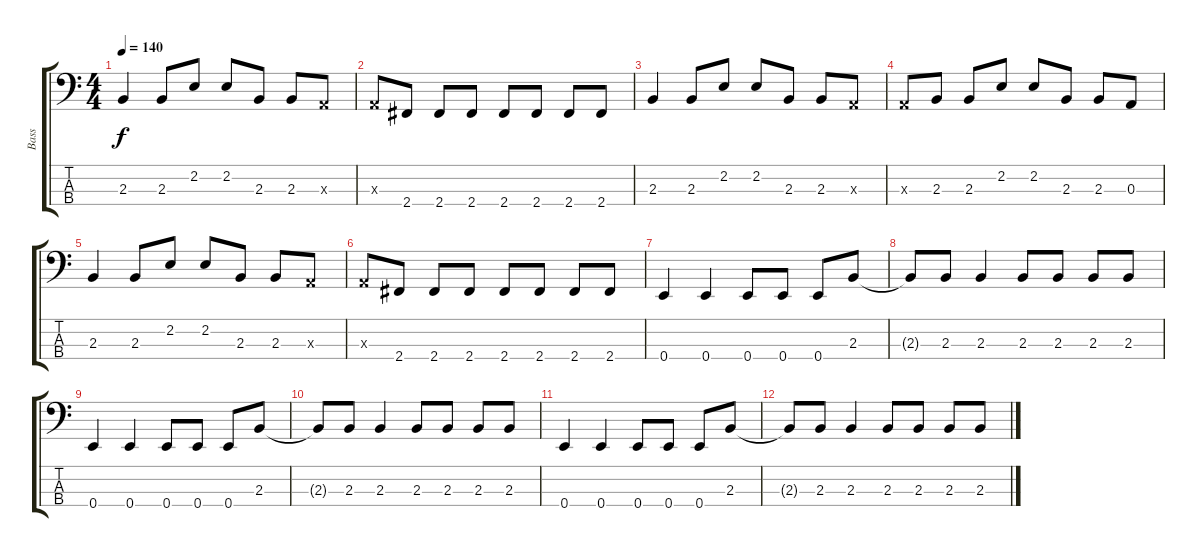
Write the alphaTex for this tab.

\track ("Bass" "Bass") {instrument electricbasspick}
\staff {score tabs}
\tuning (G2 D2 A1 E1) {hide}
\ts (4 4)
\tempo 140
\clef f4
\ks c
2.3.4{dy f} 2.3.8 2.2.8 2.2.8 2.3.8 2.3.8 0.3{x}.8 |
0.3{x}.8 2.4.8 2.4.8 2.4.8 2.4.8 2.4.8 2.4.8 2.4.8 |
2.3.4 2.3.8 2.2.8 2.2.8 2.3.8 2.3.8 0.3{x}.8 |
0.3{x}.8 2.3.8 2.3.8 2.2.8 2.2.8 2.3.8 2.3.8 0.3.8 |
2.3.4 2.3.8 2.2.8 2.2.8 2.3.8 2.3.8 0.3{x}.8 |
0.3{x}.8 2.4.8 2.4.8 2.4.8 2.4.8 2.4.8 2.4.8 2.4.8 |
0.4.4 0.4.4 0.4.8 0.4.8 0.4.8 2.3.8 |
2.3{t}.8 2.3.8 2.3.4 2.3.8 2.3.8 2.3.8 2.3.8 |
0.4.4 0.4.4 0.4.8 0.4.8 0.4.8 2.3.8 |
2.3{t}.8 2.3.8 2.3.4 2.3.8 2.3.8 2.3.8 2.3.8 |
0.4.4 0.4.4 0.4.8 0.4.8 0.4.8 2.3.8 |
2.3{t}.8 2.3.8 2.3.4 2.3.8 2.3.8 2.3.8 2.3.8
